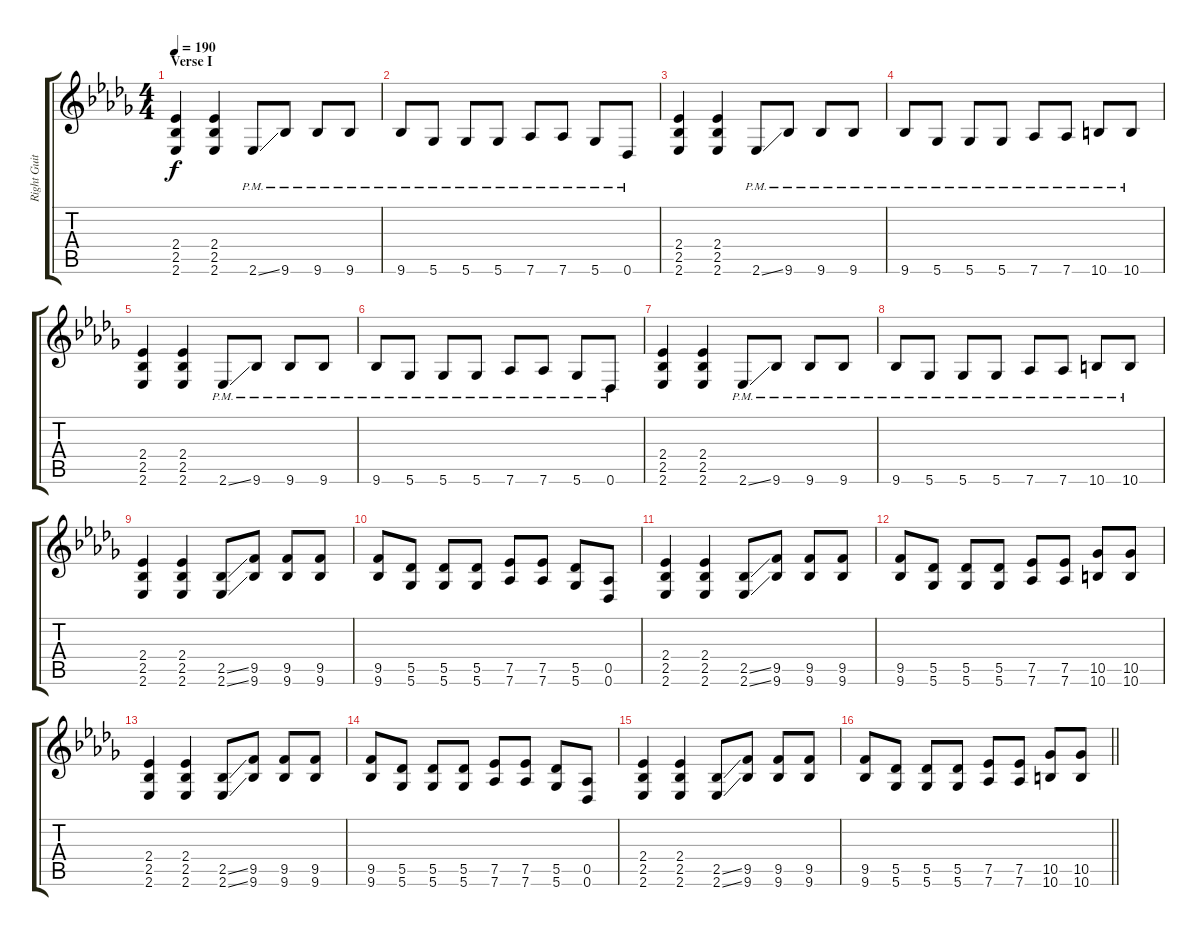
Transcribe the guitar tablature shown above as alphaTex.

\track ("Right Guitar" "Right Guit") {instrument distortionguitar}
\staff {score tabs}
\tuning (Eb4 Bb3 Gb3 Db3 Ab2 Db2) {hide}
\ts (4 4)
\section ("" "Verse I")
\tempo 190
\clef g2
\ks db
(2.4 2.5 2.6).4{dy f} (2.4 2.5 2.6).4 2.6{ss pm}.8 9.6{pm}.8 9.6{pm}.8 9.6{pm}.8 |
9.6{pm}.8 5.6{pm}.8 5.6{pm}.8 5.6{pm}.8 7.6{pm}.8 7.6{pm}.8 5.6{pm}.8 0.6{pm}.8 |
(2.4 2.5 2.6).4 (2.4 2.5 2.6).4 2.6{ss pm}.8 9.6{pm}.8 9.6{pm}.8 9.6{pm}.8 |
9.6{pm}.8 5.6{pm}.8 5.6{pm}.8 5.6{pm}.8 7.6{pm}.8 7.6{pm}.8 10.6{pm}.8 10.6{pm}.8 |
(2.4 2.5 2.6).4 (2.4 2.5 2.6).4 2.6{ss pm}.8 9.6{pm}.8 9.6{pm}.8 9.6{pm}.8 |
9.6{pm}.8 5.6{pm}.8 5.6{pm}.8 5.6{pm}.8 7.6{pm}.8 7.6{pm}.8 5.6{pm}.8 0.6{pm}.8 |
(2.4 2.5 2.6).4 (2.4 2.5 2.6).4 2.6{ss pm}.8 9.6{pm}.8 9.6{pm}.8 9.6{pm}.8 |
9.6{pm}.8 5.6{pm}.8 5.6{pm}.8 5.6{pm}.8 7.6{pm}.8 7.6{pm}.8 10.6{pm}.8 10.6{pm}.8 |
(2.4 2.5 2.6).4 (2.4 2.5 2.6).4 (2.5{ss} 2.6{ss}).8 (9.5 9.6).8 (9.5 9.6).8 (9.5 9.6).8 |
(9.5 9.6).8 (5.5 5.6).8 (5.5 5.6).8 (5.5 5.6).8 (7.5 7.6).8 (7.5 7.6).8 (5.5 5.6).8 (0.5 0.6).8 |
(2.4 2.5 2.6).4 (2.4 2.5 2.6).4 (2.5{ss} 2.6{ss}).8 (9.5 9.6).8 (9.5 9.6).8 (9.5 9.6).8 |
(9.5 9.6).8 (5.5 5.6).8 (5.5 5.6).8 (5.5 5.6).8 (7.5 7.6).8 (7.5 7.6).8 (10.5 10.6).8 (10.5 10.6).8 |
(2.4 2.5 2.6).4 (2.4 2.5 2.6).4 (2.5{ss} 2.6{ss}).8 (9.5 9.6).8 (9.5 9.6).8 (9.5 9.6).8 |
(9.5 9.6).8 (5.5 5.6).8 (5.5 5.6).8 (5.5 5.6).8 (7.5 7.6).8 (7.5 7.6).8 (5.5 5.6).8 (0.5 0.6).8 |
(2.4 2.5 2.6).4 (2.4 2.5 2.6).4 (2.5{ss} 2.6{ss}).8 (9.5 9.6).8 (9.5 9.6).8 (9.5 9.6).8 |
\barLineRight lightlight
(9.5 9.6).8 (5.5 5.6).8 (5.5 5.6).8 (5.5 5.6).8 (7.5 7.6).8 (7.5 7.6).8 (10.5 10.6).8 (10.5 10.6).8
